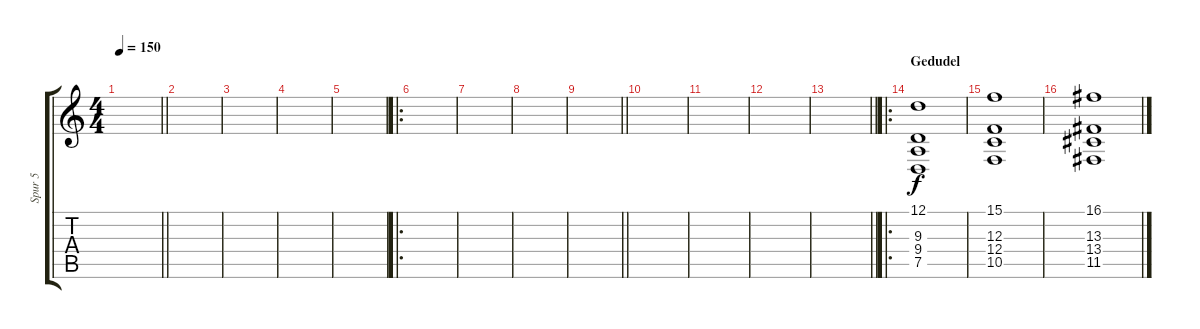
\track ("Spur 5" "Spur 5") {instrument synthstrings1}
\staff {score tabs}
\tuning (D4 A3 F3 C3 G2 D2) {hide}
\ts (4 4)
\tempo 150
\clef g2
\barLineRight lightlight
\ks c
|
|
|
|
|
\ro
|
|
|
\barLineRight lightlight
|
|
|
|
\barLineRight lightlight
|
\ro
\section ("" "Gedudel")
(12.1 9.3 9.4 7.5).1 |
(15.1 12.3 12.4 10.5).1 |
(16.1 13.3 13.4 11.5).1
